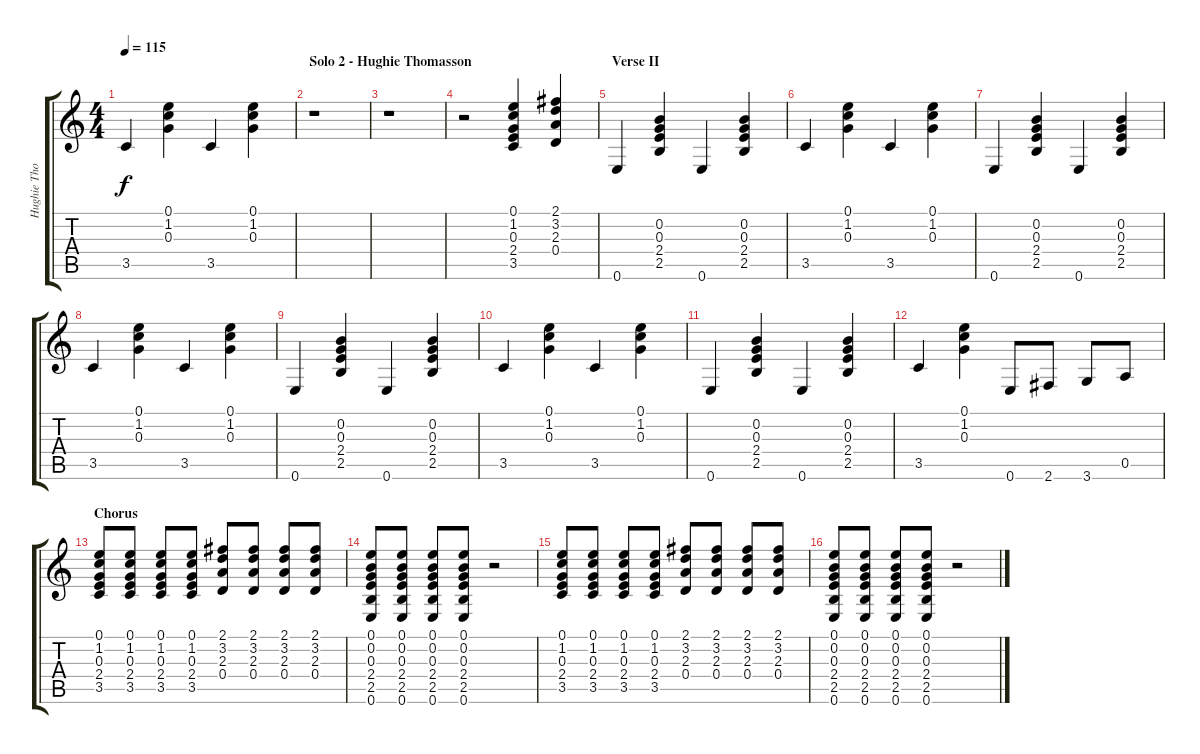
\track ("Hughie Thomasson - Acoustic Rhythm" "Hughie Tho") {instrument acousticguitarsteel}
\staff {score tabs}
\tuning (E4 B3 G3 D3 A2 E2) {hide}
\ts (4 4)
\tempo 115
\clef g2
\ks c
3.5.4{dy f} (0.1 1.2 0.3).4 3.5.4 (0.1 1.2 0.3).4 |
\section ("" "Solo 2 - Hughie Thomasson")
r.1 |
r.1 |
r.2 (0.1 1.2 0.3 2.4 3.5).4 (2.1 3.2 2.3 0.4).4 |
\section ("" "Verse II")
0.6.4 (0.2 0.3 2.4 2.5).4 0.6.4 (0.2 0.3 2.4 2.5).4 |
3.5.4 (0.1 1.2 0.3).4 3.5.4 (0.1 1.2 0.3).4 |
0.6.4 (0.2 0.3 2.4 2.5).4 0.6.4 (0.2 0.3 2.4 2.5).4 |
3.5.4 (0.1 1.2 0.3).4 3.5.4 (0.1 1.2 0.3).4 |
0.6.4 (0.2 0.3 2.4 2.5).4 0.6.4 (0.2 0.3 2.4 2.5).4 |
3.5.4 (0.1 1.2 0.3).4 3.5.4 (0.1 1.2 0.3).4 |
0.6.4 (0.2 0.3 2.4 2.5).4 0.6.4 (0.2 0.3 2.4 2.5).4 |
3.5.4 (0.1 1.2 0.3).4 0.6.8 2.6.8 3.6.8 0.5.8 |
\section ("" "Chorus")
(0.1 1.2 0.3 2.4 3.5).8 (0.1 1.2 0.3 2.4 3.5).8 (0.1 1.2 0.3 2.4 3.5).8 (0.1 1.2 0.3 2.4 3.5).8 (2.1 3.2 2.3 0.4).8 (2.1 3.2 2.3 0.4).8 (2.1 3.2 2.3 0.4).8 (2.1 3.2 2.3 0.4).8 |
(0.1 0.2 0.3 2.4 2.5 0.6).8 (0.1 0.2 0.3 2.4 2.5 0.6).8 (0.1 0.2 0.3 2.4 2.5 0.6).8 (0.1 0.2 0.3 2.4 2.5 0.6).8 r.2 |
(0.1 1.2 0.3 2.4 3.5).8 (0.1 1.2 0.3 2.4 3.5).8 (0.1 1.2 0.3 2.4 3.5).8 (0.1 1.2 0.3 2.4 3.5).8 (2.1 3.2 2.3 0.4).8 (2.1 3.2 2.3 0.4).8 (2.1 3.2 2.3 0.4).8 (2.1 3.2 2.3 0.4).8 |
(0.1 0.2 0.3 2.4 2.5 0.6).8 (0.1 0.2 0.3 2.4 2.5 0.6).8 (0.1 0.2 0.3 2.4 2.5 0.6).8 (0.1 0.2 0.3 2.4 2.5 0.6).8 r.2
